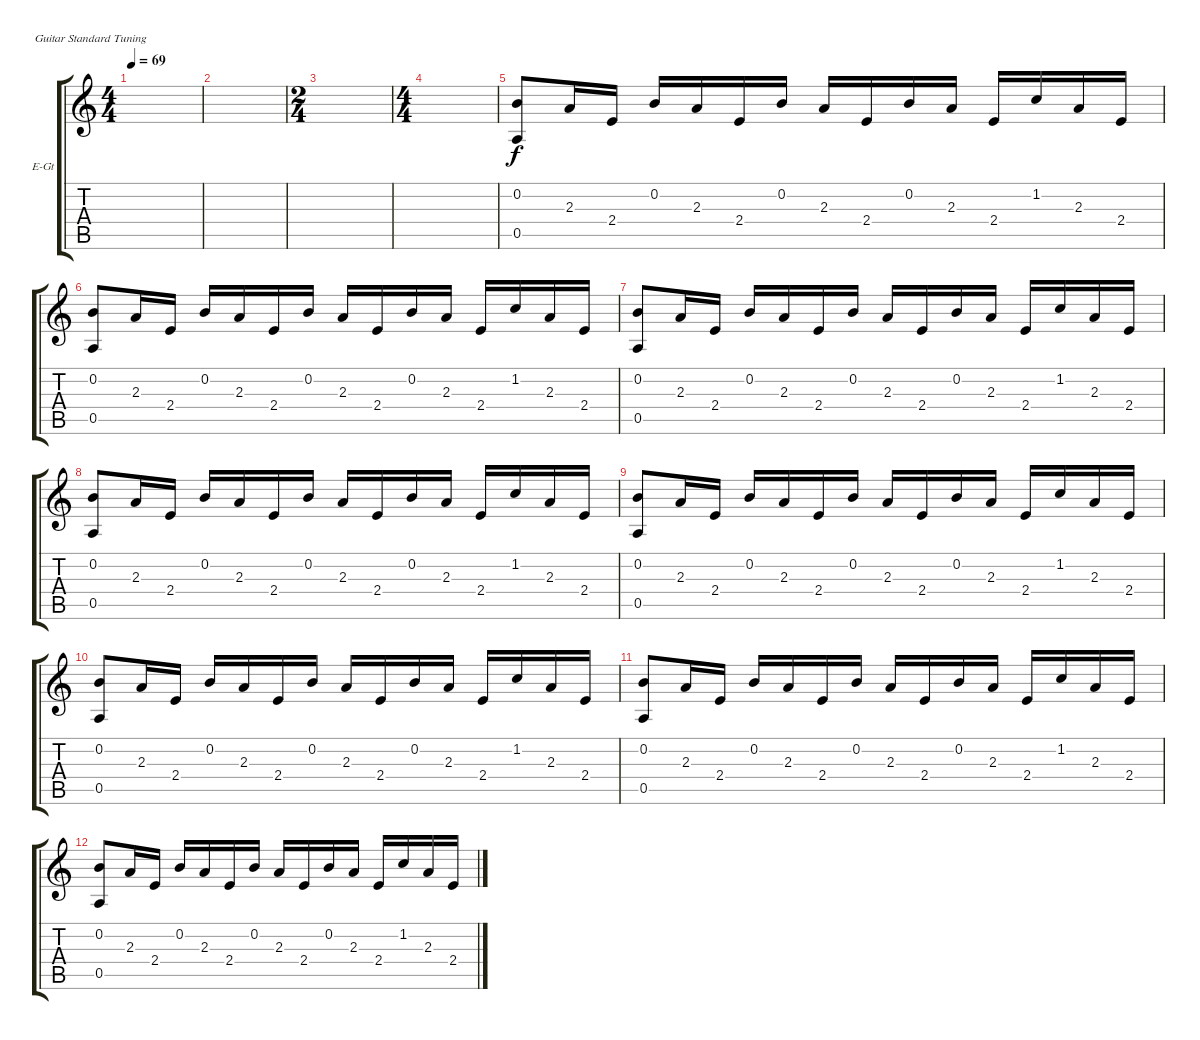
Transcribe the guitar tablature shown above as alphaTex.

\defaultSystemsLayout 4
\bracketExtendMode groupsimilarinstruments
\firstSystemTrackNameOrientation horizontal
\otherSystemsTrackNameOrientation horizontal
\track ("Electric Guitar" "E-Gt") {instrument electricguitarclean}
\staff {score tabs}
\tuning (E4 B3 G3 D3 A2 E2)
\ts (4 4)
\tempo 69
\clef g2
\scale
0.333333
\ks c
|
\scale
0.333333 |
\ts (2 4)
\scale
0.395904 |
\ts (4 4)
\scale
0.395904 |
\scale
0.208191 (0.2 0.5).8 2.3.16 2.4.16 0.2.16 2.3.16 2.4.16 0.2.16 2.3.16 2.4.16 0.2.16 2.3.16 2.4.16 1.2.16 2.3.16 2.4.16 |
\scale
0.333333 (0.2 0.5).8 2.3.16 2.4.16 0.2.16 2.3.16 2.4.16 0.2.16 2.3.16 2.4.16 0.2.16 2.3.16 2.4.16 1.2.16 2.3.16 2.4.16 |
\scale
0.333333 (0.2 0.5).8 2.3.16 2.4.16 0.2.16 2.3.16 2.4.16 0.2.16 2.3.16 2.4.16 0.2.16 2.3.16 2.4.16 1.2.16 2.3.16 2.4.16 |
\scale
0.333333 (0.2 0.5).8 2.3.16 2.4.16 0.2.16 2.3.16 2.4.16 0.2.16 2.3.16 2.4.16 0.2.16 2.3.16 2.4.16 1.2.16 2.3.16 2.4.16 |
\scale
0.333333 (0.2 0.5).8 2.3.16 2.4.16 0.2.16 2.3.16 2.4.16 0.2.16 2.3.16 2.4.16 0.2.16 2.3.16 2.4.16 1.2.16 2.3.16 2.4.16 |
\scale
0.333333 (0.2 0.5).8 2.3.16 2.4.16 0.2.16 2.3.16 2.4.16 0.2.16 2.3.16 2.4.16 0.2.16 2.3.16 2.4.16 1.2.16 2.3.16 2.4.16 |
\scale
0.333333 (0.2 0.5).8 2.3.16 2.4.16 0.2.16 2.3.16 2.4.16 0.2.16 2.3.16 2.4.16 0.2.16 2.3.16 2.4.16 1.2.16 2.3.16 2.4.16 |
(0.2 0.5).8 2.3.16 2.4.16 0.2.16 2.3.16 2.4.16 0.2.16 2.3.16 2.4.16 0.2.16 2.3.16 2.4.16 1.2.16 2.3.16 2.4.16
